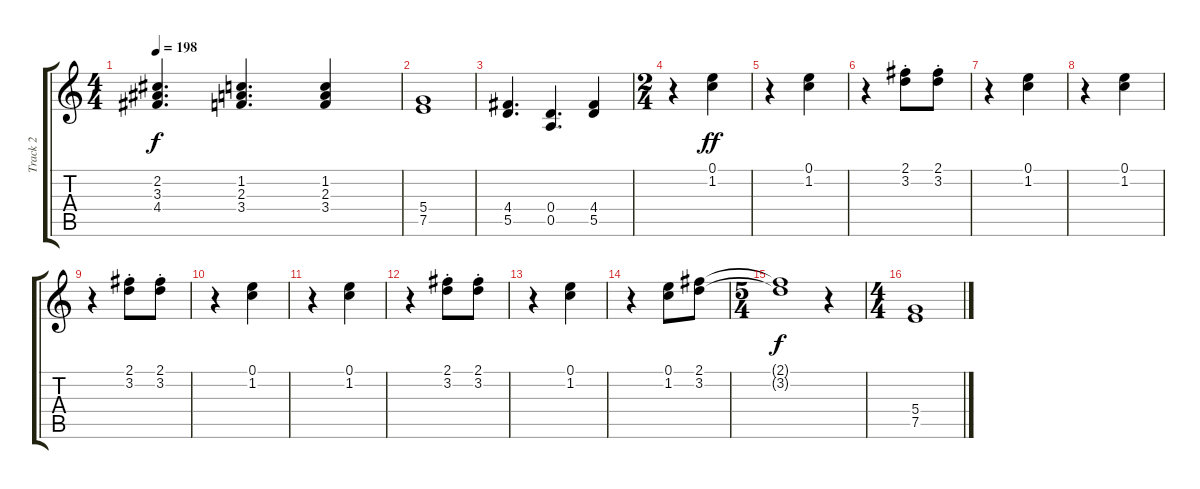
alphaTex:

\track ("Track 2" "Track 2") {instrument overdrivenguitar}
\staff {score tabs}
\tuning (E4 B3 G3 D3 A2 E2) {hide}
\ts (4 4)
\tempo 198
\clef g2
\ks c
(2.2 3.3 4.4).4{d dy f} (1.2 2.3 3.4).4{d} (1.2 2.3 3.4).4 |
(5.4 7.5).1 |
(4.4 5.5).4{d} (0.4 0.5).4{d} (4.4 5.5).4 |
\ts (2 4)
r.4 (0.1 1.2).4{dy ff} |
r.4 (0.1 1.2).4 |
r.4 (2.1{st} 3.2{st}).8 (2.1{st} 3.2{st}).8 |
r.4 (0.1 1.2).4 |
r.4 (0.1 1.2).4 |
r.4 (2.1{st} 3.2{st}).8 (2.1{st} 3.2{st}).8 |
r.4 (0.1 1.2).4 |
r.4 (0.1 1.2).4 |
r.4 (2.1{st} 3.2{st}).8 (2.1{st} 3.2{st}).8 |
r.4 (0.1 1.2).4 |
r.4 (0.1 1.2).8 (2.1 3.2).8 |
\ts (5 4)
(2.1{t} 3.2{t}).1{dy f} r.4 |
\ts (4 4)
(5.4 7.5).1
